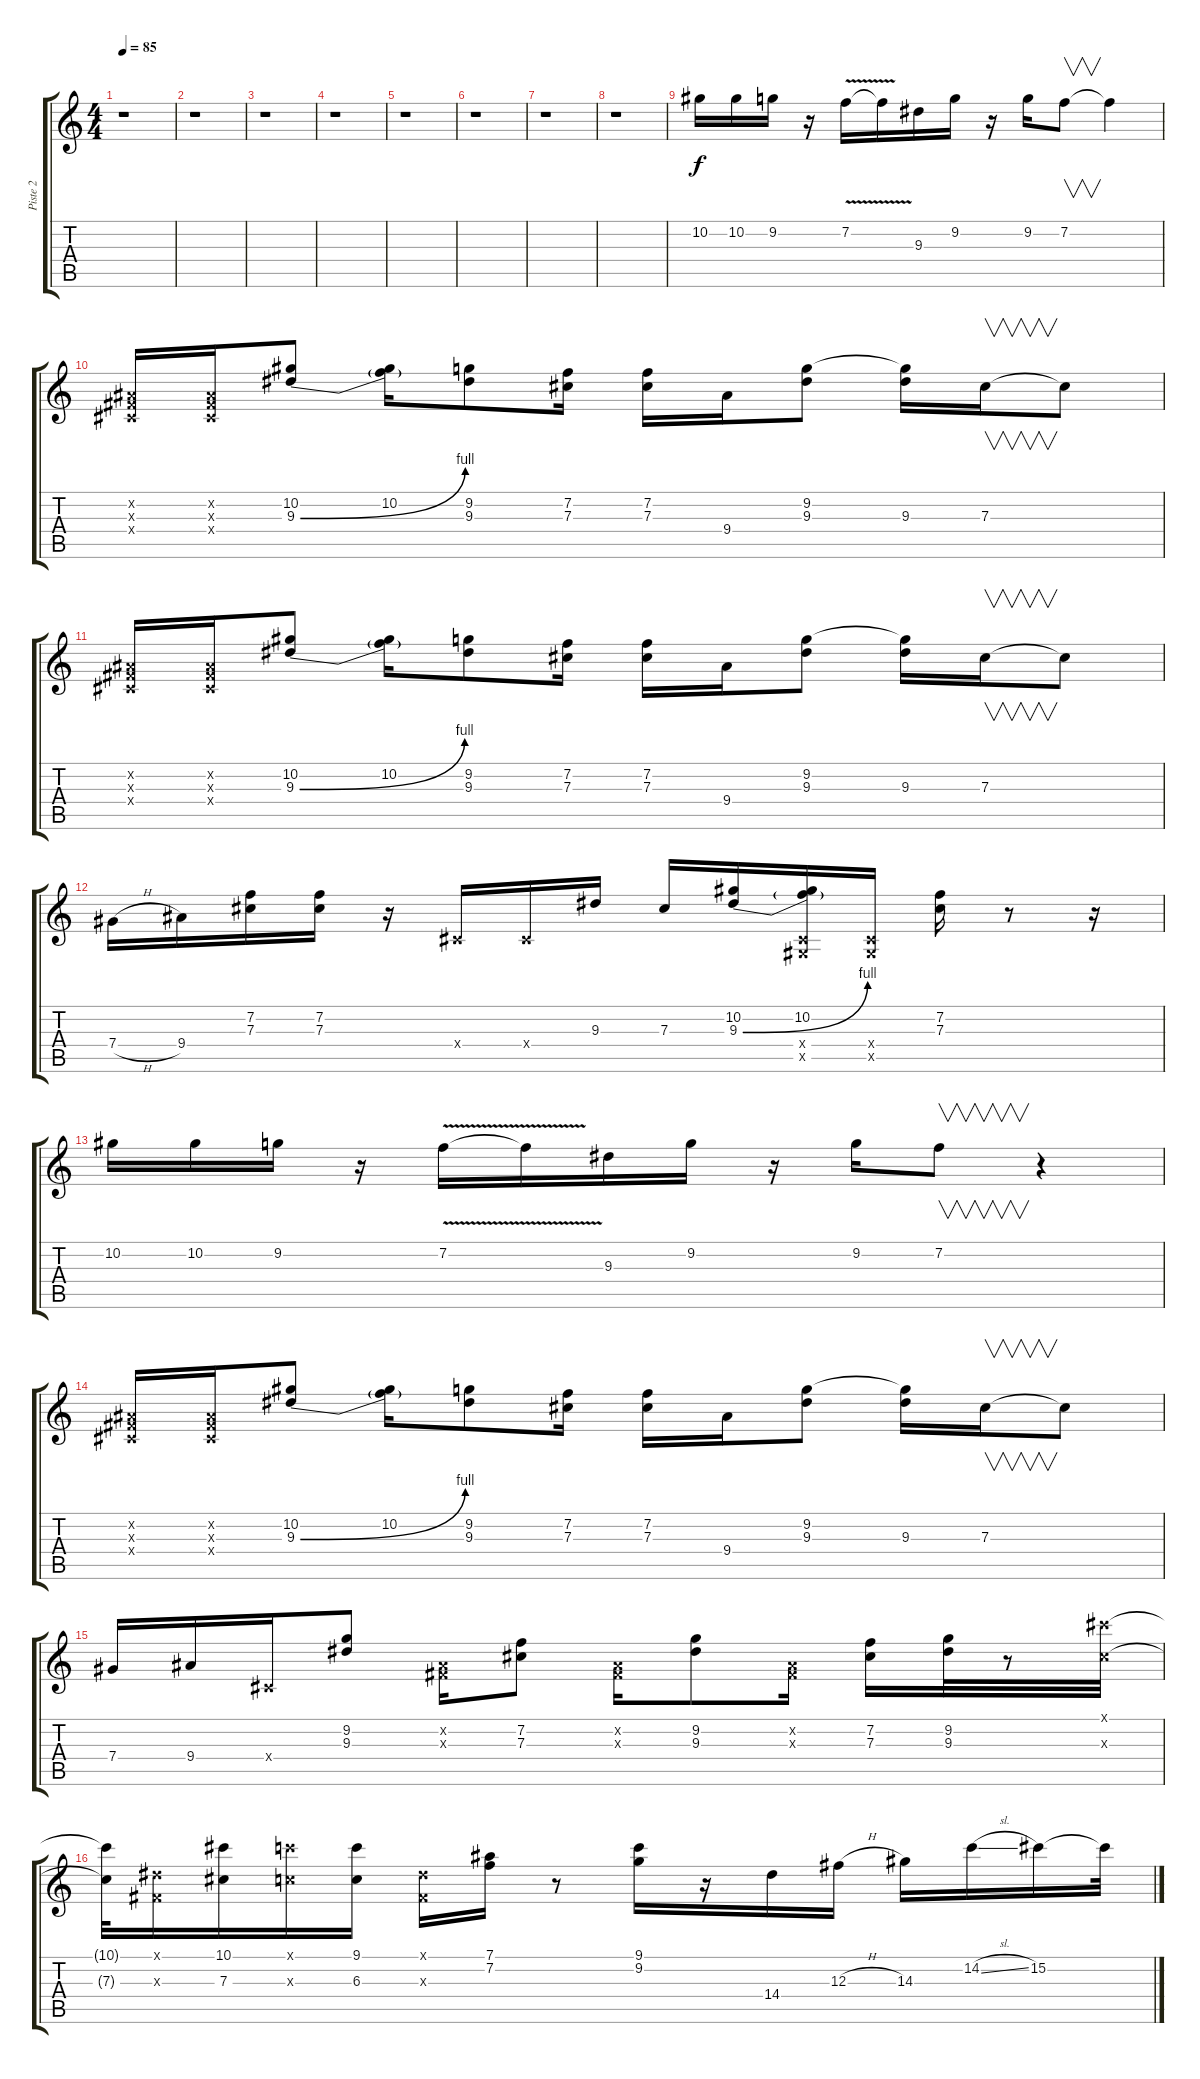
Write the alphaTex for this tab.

\track ("Piste 2" "Piste 2") {instrument electricguitarjazz}
\staff {score tabs}
\tuning (Eb4 Bb3 Gb3 Db3 Ab2 Eb2) {hide}
\ts (4 4)
\tempo 85
\clef g2
\ks c
r.1{dy f} |
r.1 |
r.1 |
r.1 |
r.1 |
r.1 |
r.1 |
r.1 |
10.2.16 10.2.16 9.2.16 r.16 7.2{v}.16 7.2{t}.16 9.3.16 9.2.16 r.16 9.2.16 7.2.8{v} 7.2{t}.4 |
(0.2{x} 0.3{x} 0.4{x}).16 (0.2{x} 0.3{x} 0.4{x}).16 (10.2 9.3{be (bend 0 0 60 4)}).8 (10.2 9.3{t}).16 (9.2 9.3).8 (7.2 7.3).16 (7.2 7.3).16 9.4.16 (9.2 9.3).8 (9.2{t} 9.3).16 7.3.16{v} 7.3{t}.8 |
(0.2{x} 0.3{x} 0.4{x}).16 (0.2{x} 0.3{x} 0.4{x}).16 (10.2 9.3{be (bend 0 0 60 4)}).8 (10.2 9.3{t}).16 (9.2 9.3).8 (7.2 7.3).16 (7.2 7.3).16 9.4.16 (9.2 9.3).8 (9.2{t} 9.3).16 7.3.16{v} 7.3{t}.8 |
7.4{h}.16 9.4.16 (7.2 7.3).16 (7.2 7.3).16 r.16 0.4{x}.16 0.4{x}.16 9.3.16 7.3.16 (10.2 9.3{be (bend 0 0 60 4)}).16 (10.2 9.3{t} 0.4{x} 0.5{x}).16 (0.4{x} 0.5{x}).16 (7.2 7.3).16 r.8 r.16 |
10.2.16 10.2.16 9.2.16 r.16 7.2{v}.16 7.2{t}.16 9.3.16 9.2.16 r.16 9.2.16 7.2.8{v} r.4 |
(0.2{x} 0.3{x} 0.4{x}).16 (0.2{x} 0.3{x} 0.4{x}).16 (10.2 9.3{be (bend 0 0 60 4)}).8 (10.2 9.3{t}).16 (9.2 9.3).8 (7.2 7.3).16 (7.2 7.3).16 9.4.16 (9.2 9.3).8 (9.2{t} 9.3).16 7.3.16{v} 7.3{t}.8 |
7.4.16 9.4.16 0.4{x}.16 (9.2 9.3).8 (0.2{x} 0.3{x}).16 (7.2 7.3).8 (0.2{x} 0.3{x}).16 (9.2 9.3).8 (0.2{x} 0.3{x}).16 (7.2 7.3).16 (9.2 9.3).32 r.8 (10.1{x} 7.3{x}).32 |
(10.1{t} 7.3{t}).32 (0.1{x} 0.3{x}).16 (10.1 7.3).16 (9.1{x} 6.3{x}).16 (9.1 6.3).16 (0.1{x} 0.3{x}).16 (7.1 7.2).16 r.8 (9.1 9.2).16 r.16 14.4.16 12.3{h}.16 14.3.16 14.2{sl}.16 15.2.16 15.2{t}.32
